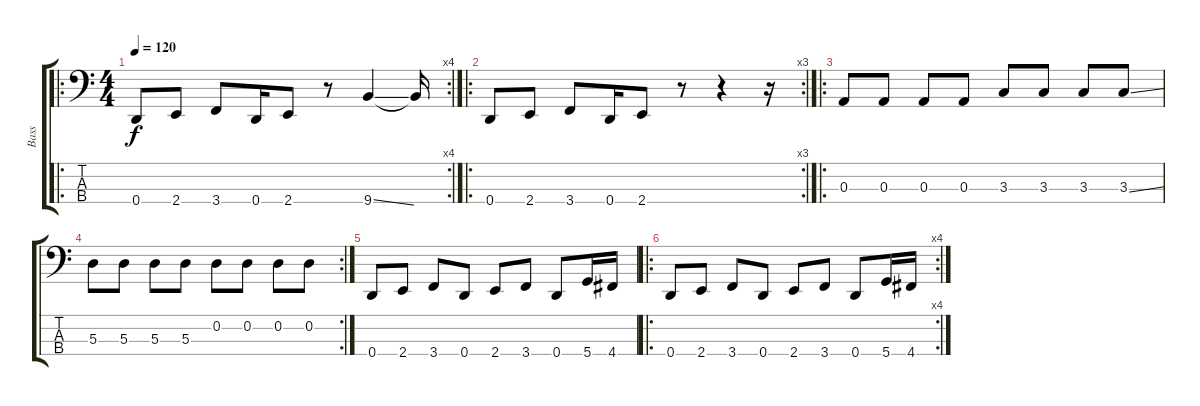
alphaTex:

\track ("Bass" "Bass") {instrument electricbassfinger}
\staff {score tabs}
\tuning (G2 D2 A1 D1) {hide}
\ro
\rc 4
\ts (4 4)
\tempo 120
\clef f4
\ks c
0.4.8{dy f} 2.4.8 3.4.8 0.4.16 2.4.8 r.8 9.4{ss}.4 9.4{t}.16 |
\ro
\rc 3
0.4.8 2.4.8 3.4.8 0.4.16 2.4.8 r.8 r.4 r.16 |
\ro
0.3.8 0.3.8 0.3.8 0.3.8 3.3.8 3.3.8 3.3.8 3.3{ss}.8 |
\rc 2
5.3.8 5.3.8 5.3.8 5.3.8 0.2.8 0.2.8 0.2.8 0.2.8 |
0.4.8 2.4.8 3.4.8 0.4.8 2.4.8 3.4.8 0.4.8 5.4.16 4.4.16 |
\ro
\rc 4
0.4.8 2.4.8 3.4.8 0.4.8 2.4.8 3.4.8 0.4.8 5.4.16 4.4.16
